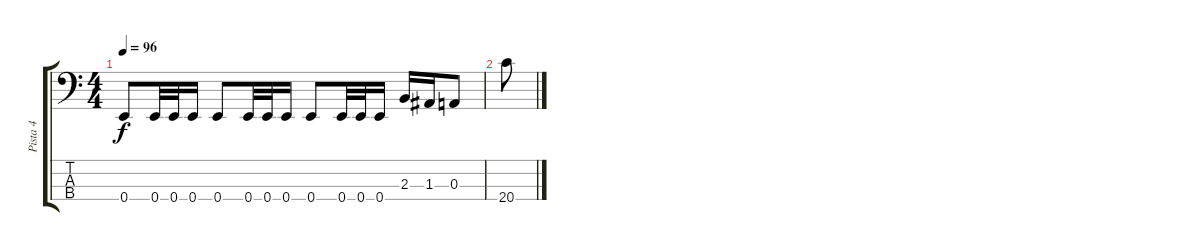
\track ("Pista 4" "Pista 4") {instrument electricbassfinger}
\staff {score tabs}
\tuning (G2 D2 A1 E1) {hide}
\ts (4 4)
\tempo 96
\clef f4
\ks c
0.4.8{dy f} 0.4.32 0.4.32 0.4.16 0.4.8 0.4.32 0.4.32 0.4.16 0.4.8 0.4.32 0.4.32 0.4.16 2.3.16 1.3.16 0.3.8 |
20.4.8
